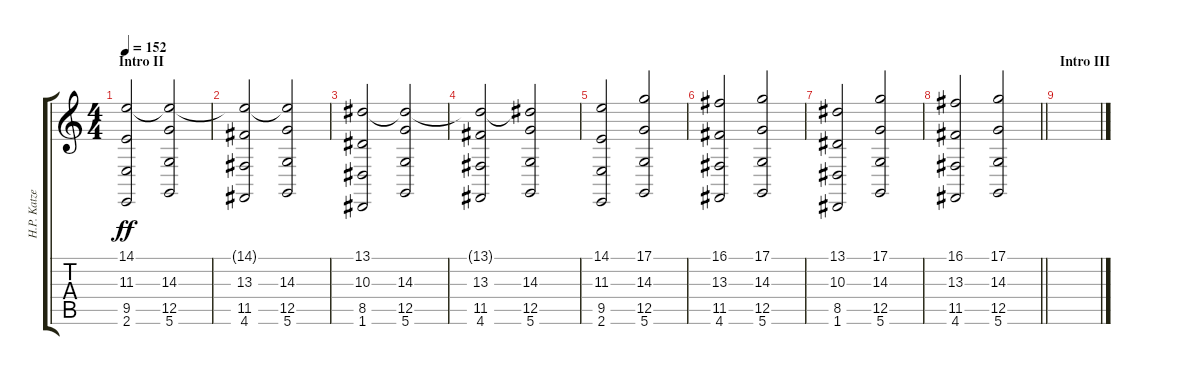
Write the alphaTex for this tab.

\track ("H.P. Katzenburg" "H.P. Katze") {instrument stringensemble1}
\staff {score tabs}
\tuning (D4 A3 F3 C3 G2 D2) {hide}
\ts (4 4)
\section ("" "Intro II")
\tempo 152
\clef g2
\ks c
(14.1 11.3 9.5 2.6).2{dy ff} (14.1{t} 14.3 12.5 5.6).2 |
(14.1{t} 13.3 11.5 4.6).2 (14.1{t} 14.3 12.5 5.6).2 |
(13.1 10.3 8.5 1.6).2 (13.1{t} 14.3 12.5 5.6).2 |
(13.1{t} 13.3 11.5 4.6).2 (13.1{t} 14.3 12.5 5.6).2 |
(14.1 11.3 9.5 2.6).2 (17.1 14.3 12.5 5.6).2 |
(16.1 13.3 11.5 4.6).2 (17.1 14.3 12.5 5.6).2 |
(13.1 10.3 8.5 1.6).2 (17.1 14.3 12.5 5.6).2 |
\barLineRight lightlight
(16.1 13.3 11.5 4.6).2 (17.1 14.3 12.5 5.6).2 |
\section ("" "Intro III")
